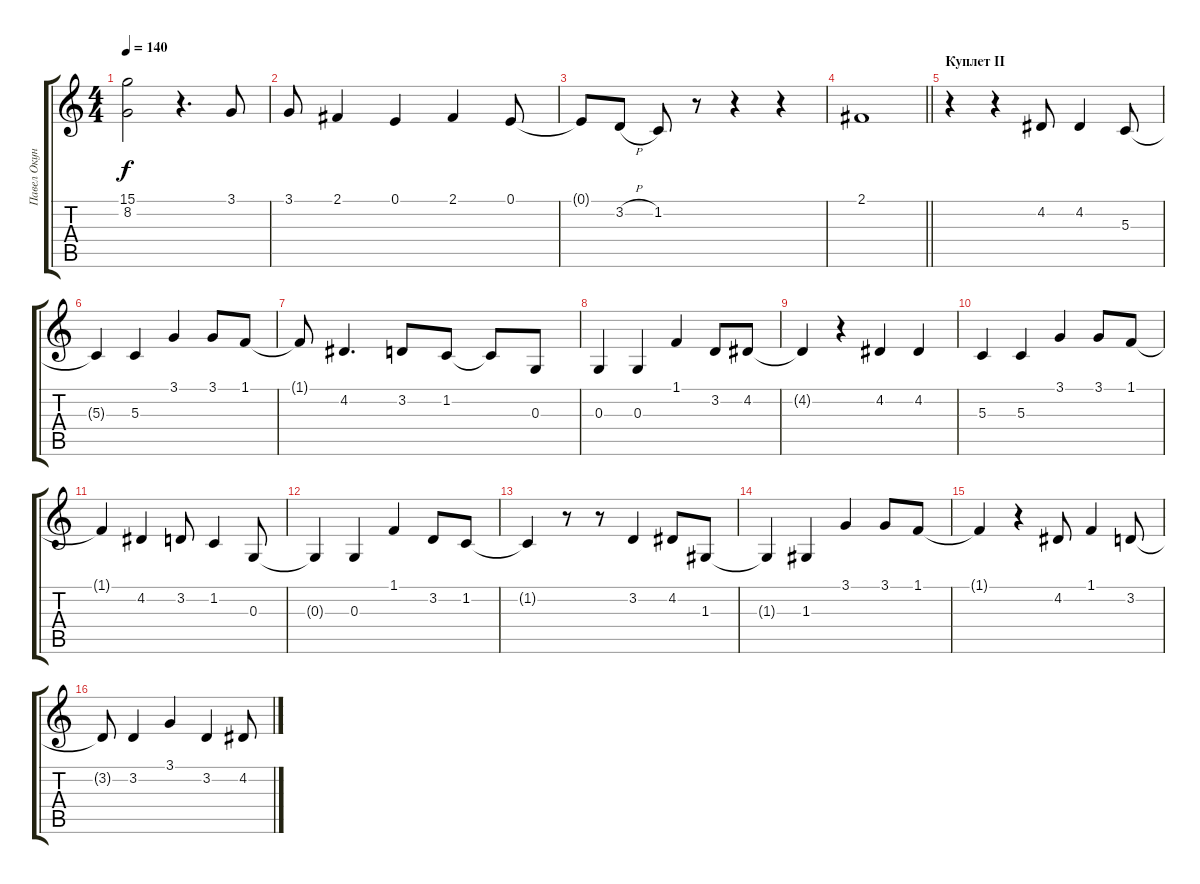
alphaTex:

\track ("Павел Окунев" "Павел Окун") {instrument frenchhorn}
\staff {score tabs}
\tuning (E4 B3 G3 D3 A2 E2) {hide}
\ts (4 4)
\tempo 140
\clef g2
\ks c
(15.1{t} 8.2{t}).2{dy f} r.4{d} 3.1.8 |
3.1.8 2.1.4 0.1.4 2.1.4 0.1.8 |
0.1{t}.8 3.2{h}.8 1.2.8 r.8 r.4 r.4 |
\barLineRight lightlight
2.1.1 |
\section ("" "Куплет II")
r.4 r.4 4.2.8 4.2.4 5.3.8 |
5.3{t}.4 5.3.4 3.1.4 3.1.8 1.1.8 |
1.1{t}.8 4.2.4{d} 3.2.8 1.2.8 1.2{t}.8 0.3.8 |
0.3.4 0.3.4 1.1.4 3.2.8 4.2.8 |
4.2{t}.4 r.4 4.2.4 4.2.4 |
5.3.4 5.3.4 3.1.4 3.1.8 1.1.8 |
1.1{t}.4 4.2.4 3.2.8 1.2.4 0.3.8 |
0.3{t}.4 0.3.4 1.1.4 3.2.8 1.2.8 |
1.2{t}.4 r.8 r.8 3.2.4 4.2.8 1.3.8 |
1.3{t}.4 1.3.4 3.1.4 3.1.8 1.1.8 |
1.1{t}.4 r.4 4.2.8 1.1.4 3.2.8 |
3.2{t}.8 3.2.4 3.1.4 3.2.4 4.2.8
